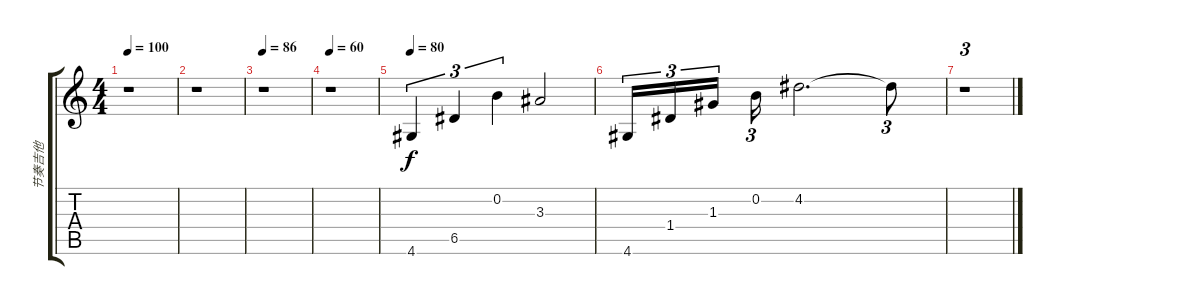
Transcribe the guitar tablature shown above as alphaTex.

\track ("节奏吉他" "节奏吉他") {instrument acousticguitarsteel}
\staff {score tabs}
\tuning (E4 B3 G3 D3 A2 E2) {hide}
\ts (4 4)
\tempo 100
\clef g2
\ks c
r.1{dy f} |
r.1 |
\tempo 86
r.1 |
\tempo 60
r.1 |
\tempo 80
4.6.4{tu (3 2) volume 12 instrument acousticguitarsteel} 6.5.4{tu (3 2)} 0.2.4{tu (3 2)} 3.3.2 |
4.6.16{tu (3 2)} 1.4.16{tu (3 2)} 1.3.16{tu (3 2) beam splitsecondary} 0.2.16{tu (3 2)} 4.2.2{d} 4.2{t}.8{tu (3 2)} |
r.1{tu (3 2)}
